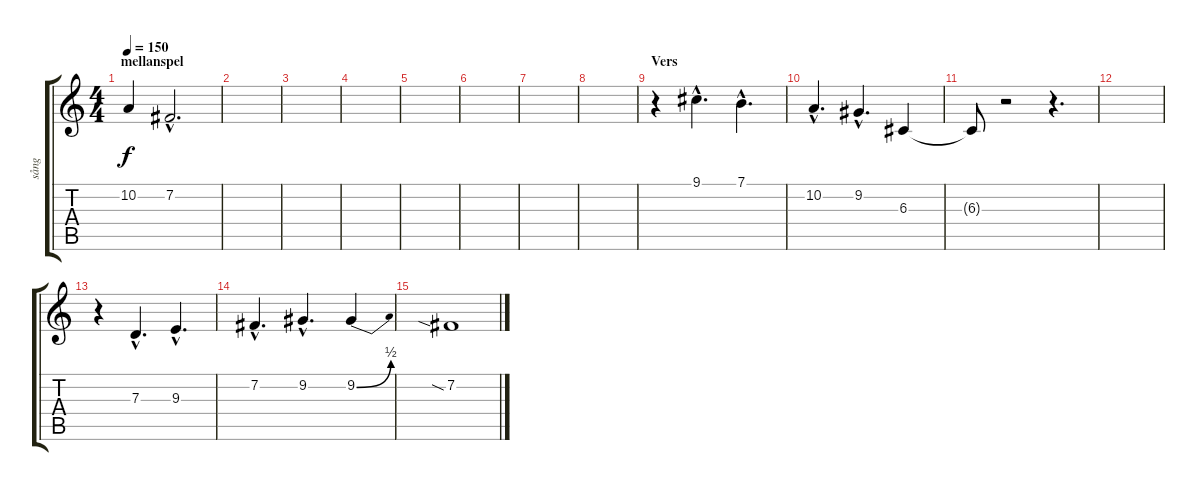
\track ("sång" "sång") {instrument trumpet}
\staff {score tabs}
\tuning (E4 B3 G3 D3 A2 E2) {hide}
\ts (4 4)
\section ("" "mellanspel")
\tempo 150
\clef g2
\ks c
10.2.4{dy f} 7.2{hac}.2{d} |
|
|
|
|
|
|
|
\section ("" "Vers")
r.4 9.1{hac}.4{d} 7.1{hac}.4{d} |
10.2{hac}.4{d} 9.2{hac}.4{d} 6.3.4 |
6.3{t}.8 r.2 r.4{d} |
|
r.4 7.3{hac}.4{d} 9.3{hac}.4{d} |
7.2{hac}.4{d} 9.2{hac}.4{d} 9.2{be (bend 0 0 60 2)}.4 |
7.2{sia}.1
